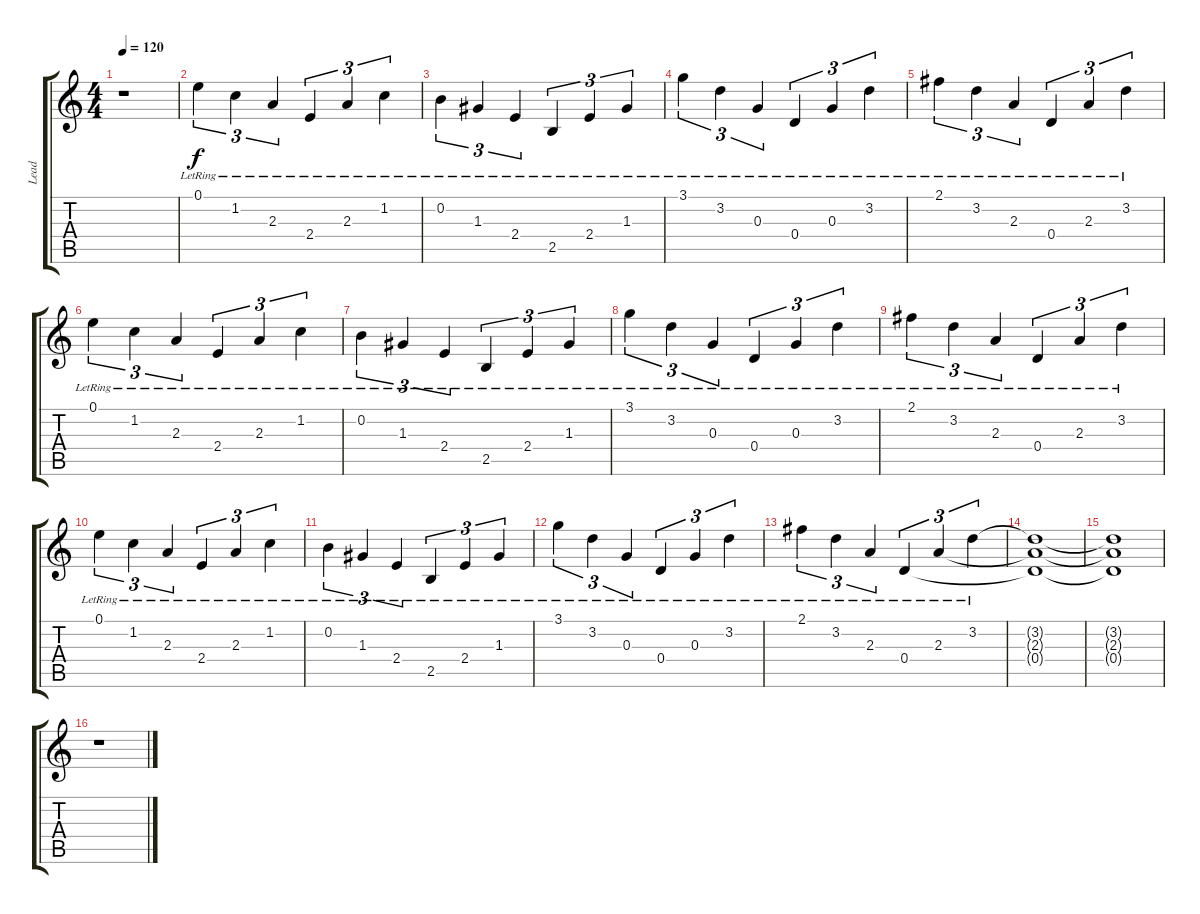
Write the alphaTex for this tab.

\track ("Lead" "Lead") {instrument acousticguitarsteel}
\staff {score tabs}
\tuning (E4 B3 G3 D3 A2 E2) {hide}
\ts (4 4)
\tempo 120
\clef g2
\ks c
r.1{dy f} |
0.1{lr}.4{tu (3 2)} 1.2{lr}.4{tu (3 2)} 2.3{lr}.4{tu (3 2)} 2.4{lr}.4{tu (3 2)} 2.3{lr}.4{tu (3 2)} 1.2{lr}.4{tu (3 2)} |
0.2{lr}.4{tu (3 2)} 1.3{lr}.4{tu (3 2)} 2.4{lr}.4{tu (3 2)} 2.5{lr}.4{tu (3 2)} 2.4{lr}.4{tu (3 2)} 1.3{lr}.4{tu (3 2)} |
3.1{lr}.4{tu (3 2)} 3.2{lr}.4{tu (3 2)} 0.3{lr}.4{tu (3 2)} 0.4{lr}.4{tu (3 2)} 0.3{lr}.4{tu (3 2)} 3.2{lr}.4{tu (3 2)} |
2.1{lr}.4{tu (3 2)} 3.2{lr}.4{tu (3 2)} 2.3{lr}.4{tu (3 2)} 0.4{lr}.4{tu (3 2)} 2.3{lr}.4{tu (3 2)} 3.2{lr}.4{tu (3 2)} |
0.1{lr}.4{tu (3 2)} 1.2{lr}.4{tu (3 2)} 2.3{lr}.4{tu (3 2)} 2.4{lr}.4{tu (3 2)} 2.3{lr}.4{tu (3 2)} 1.2{lr}.4{tu (3 2)} |
0.2{lr}.4{tu (3 2)} 1.3{lr}.4{tu (3 2)} 2.4{lr}.4{tu (3 2)} 2.5{lr}.4{tu (3 2)} 2.4{lr}.4{tu (3 2)} 1.3{lr}.4{tu (3 2)} |
3.1{lr}.4{tu (3 2)} 3.2{lr}.4{tu (3 2)} 0.3{lr}.4{tu (3 2)} 0.4{lr}.4{tu (3 2)} 0.3{lr}.4{tu (3 2)} 3.2{lr}.4{tu (3 2)} |
2.1{lr}.4{tu (3 2)} 3.2{lr}.4{tu (3 2)} 2.3{lr}.4{tu (3 2)} 0.4{lr}.4{tu (3 2)} 2.3{lr}.4{tu (3 2)} 3.2{lr}.4{tu (3 2)} |
0.1{lr}.4{tu (3 2)} 1.2{lr}.4{tu (3 2)} 2.3{lr}.4{tu (3 2)} 2.4{lr}.4{tu (3 2)} 2.3{lr}.4{tu (3 2)} 1.2{lr}.4{tu (3 2)} |
0.2{lr}.4{tu (3 2)} 1.3{lr}.4{tu (3 2)} 2.4{lr}.4{tu (3 2)} 2.5{lr}.4{tu (3 2)} 2.4{lr}.4{tu (3 2)} 1.3{lr}.4{tu (3 2)} |
3.1{lr}.4{tu (3 2)} 3.2{lr}.4{tu (3 2)} 0.3{lr}.4{tu (3 2)} 0.4{lr}.4{tu (3 2)} 0.3{lr}.4{tu (3 2)} 3.2{lr}.4{tu (3 2)} |
2.1{lr}.4{tu (3 2)} 3.2{lr}.4{tu (3 2)} 2.3{lr}.4{tu (3 2)} 0.4{lr}.4{tu (3 2)} 2.3{lr}.4{tu (3 2)} 3.2{lr}.4{tu (3 2)} |
(3.2{t} 2.3{t} 0.4{t}).1 |
(3.2{t} 2.3{t} 0.4{t}).1 |
r.1
